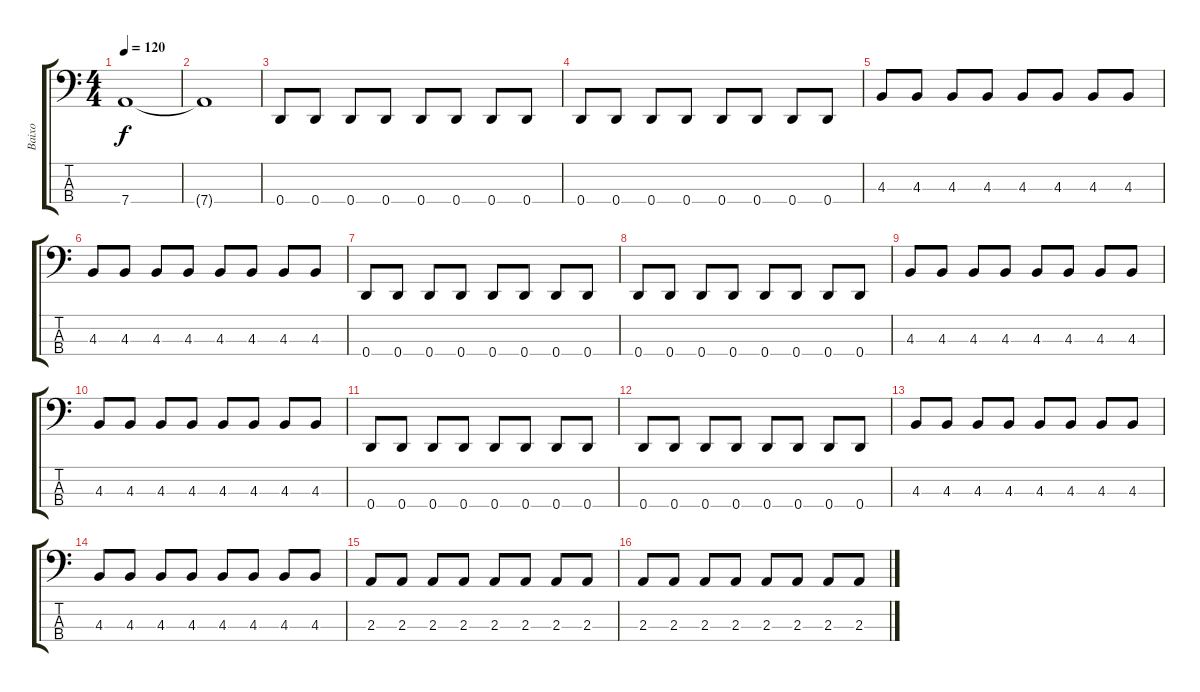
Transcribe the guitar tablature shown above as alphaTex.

\track ("Baixo" "Baixo") {instrument electricbassfinger}
\staff {score tabs}
\tuning (F2 C2 G1 D1) {hide}
\ts (4 4)
\tempo 120
\clef f4
\ks c
7.4.1{dy f} |
7.4{t}.1 |
0.4.8 0.4.8 0.4.8 0.4.8 0.4.8 0.4.8 0.4.8 0.4.8 |
0.4.8 0.4.8 0.4.8 0.4.8 0.4.8 0.4.8 0.4.8 0.4.8 |
4.3.8 4.3.8 4.3.8 4.3.8 4.3.8 4.3.8 4.3.8 4.3.8 |
4.3.8 4.3.8 4.3.8 4.3.8 4.3.8 4.3.8 4.3.8 4.3.8 |
0.4.8 0.4.8 0.4.8 0.4.8 0.4.8 0.4.8 0.4.8 0.4.8 |
0.4.8 0.4.8 0.4.8 0.4.8 0.4.8 0.4.8 0.4.8 0.4.8 |
4.3.8 4.3.8 4.3.8 4.3.8 4.3.8 4.3.8 4.3.8 4.3.8 |
4.3.8 4.3.8 4.3.8 4.3.8 4.3.8 4.3.8 4.3.8 4.3.8 |
0.4.8 0.4.8 0.4.8 0.4.8 0.4.8 0.4.8 0.4.8 0.4.8 |
0.4.8 0.4.8 0.4.8 0.4.8 0.4.8 0.4.8 0.4.8 0.4.8 |
4.3.8 4.3.8 4.3.8 4.3.8 4.3.8 4.3.8 4.3.8 4.3.8 |
4.3.8 4.3.8 4.3.8 4.3.8 4.3.8 4.3.8 4.3.8 4.3.8 |
2.3.8 2.3.8 2.3.8 2.3.8 2.3.8 2.3.8 2.3.8 2.3.8 |
2.3.8 2.3.8 2.3.8 2.3.8 2.3.8 2.3.8 2.3.8 2.3.8
